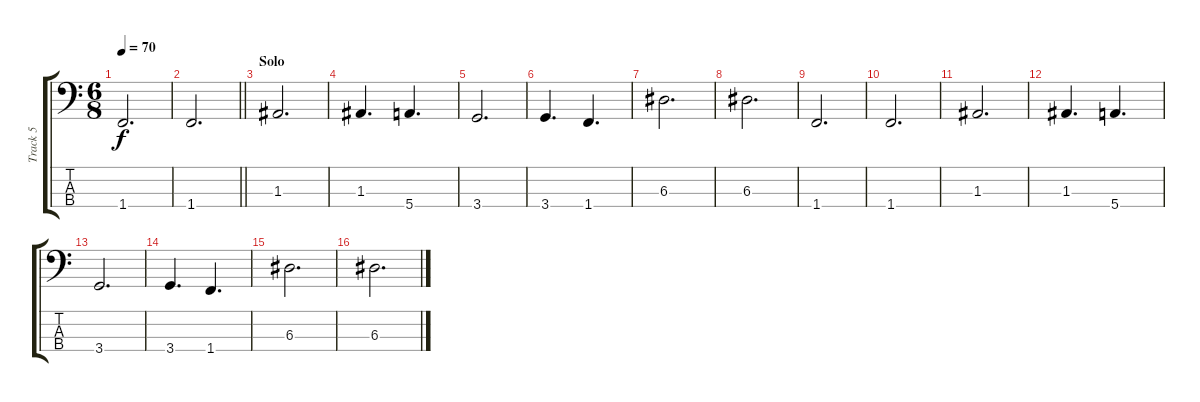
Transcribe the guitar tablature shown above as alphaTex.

\track ("Track 5" "Track 5") {instrument electricbassfinger}
\staff {score tabs}
\tuning (G2 D2 A1 E1) {hide}
\ts (6 8)
\tempo 70
\clef f4
\ks c
1.4.2{d dy f} |
\barLineRight lightlight
1.4.2{d} |
\section ("" "Solo")
1.3.2{d} |
1.3.4{d} 5.4.4{d} |
3.4.2{d} |
3.4.4{d} 1.4.4{d} |
6.3.2{d} |
6.3.2{d} |
1.4.2{d} |
1.4.2{d} |
1.3.2{d} |
1.3.4{d} 5.4.4{d} |
3.4.2{d} |
3.4.4{d} 1.4.4{d} |
6.3.2{d} |
6.3.2{d}
